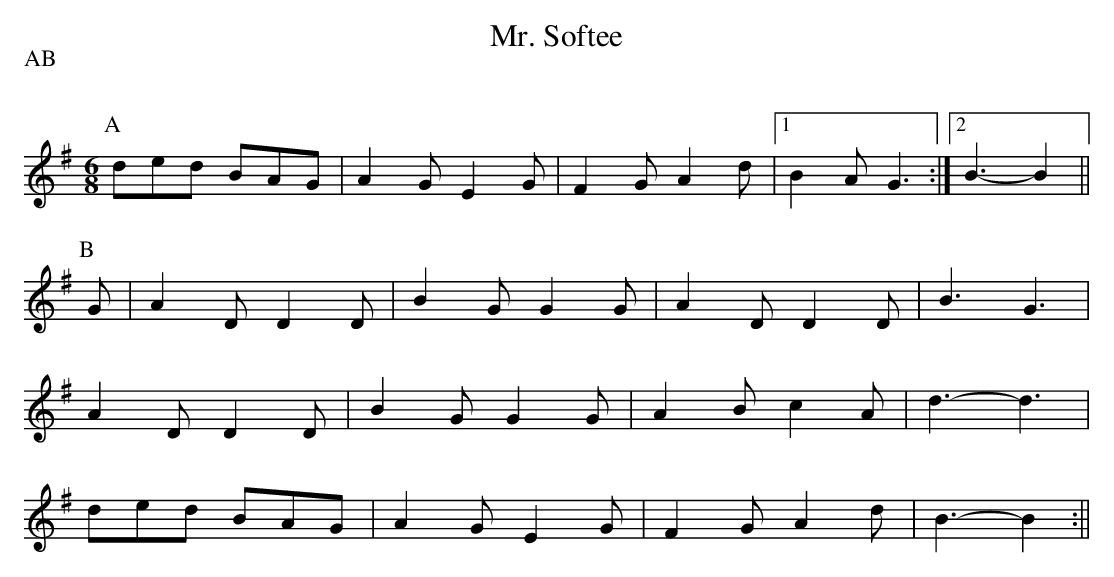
X:1
T:Mr\. Softee
Q:120
M:6/8
L:1/8
P:AB
K:G
P:A
ded BAG | A2G E2G | F2G A2d |1 B2A G3 :|2 B3- B2 ||
P:B
G | A2D D2D | B2G G2G | A2D D2D | B3 G3 |
A2D D2D | B2G G2G | A2B c2A | d3-d3 |
ded BAG | A2G E2G | F2G A2d | B3-B2 :||
